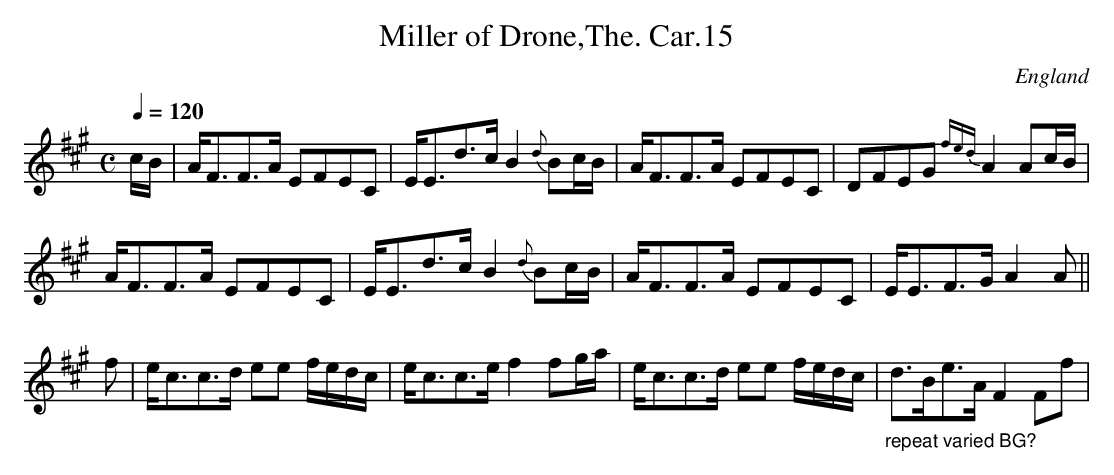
X:1
T:Miller of Drone,The. Car.15
M:C
L:1/8
Q:1/4=120
O:England
notC:"No 2 in Irwin's Folio MS"
K:A major
c/B/|A<FF>A EFEC|E<Ed>c B2{d}Bc/B/|A<FF>A EFEC|DFEG {fed}A2 Ac/B/|!
A<FF>A EFEC|E<Ed>c B2{d}Bc/B/|A<FF>A EFEC|E<EF>G A2 A||!
f|e<cc>d ee f/e/d/c/|e<cc>e f2fg/a/|e<cc>d ee f/e/d/c/|"_repeat varied BG?"d>Be>A F2Ff|
